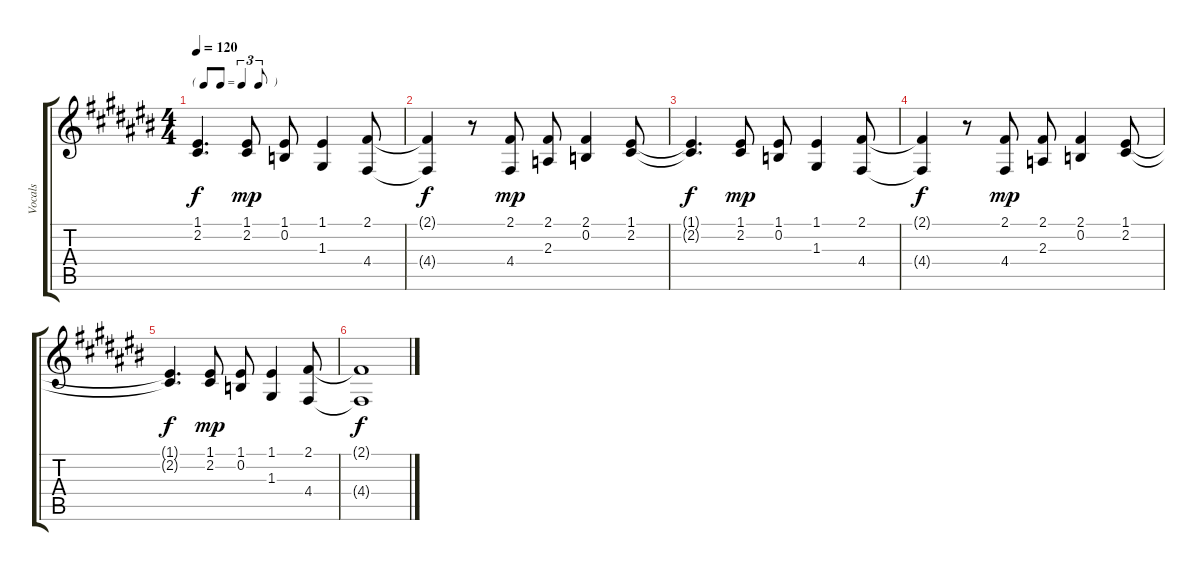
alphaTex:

\track ("Vocals" "Vocals") {mute instrument pad4choir}
\staff {score tabs}
\tuning (E4 B3 G3 D3 A2 E2) {hide}
\ts (4 4)
\tf triplet8th
\tempo 120
\clef g2
\ks c#
(1.1{t} 2.2{t}).4{d dy f} (1.1 2.2).8{dy mp} (1.1 0.2).8 (1.1 1.3).4 (2.1 4.4).8 |
(2.1{t} 4.4{t}).4{dy f} r.8 (2.1 4.4).8{dy mp} (2.1 2.3).8 (2.1 0.2).4 (1.1 2.2).8 |
(1.1{t} 2.2{t}).4{d dy f} (1.1 2.2).8{dy mp} (1.1 0.2).8 (1.1 1.3).4 (2.1 4.4).8 |
(2.1{t} 4.4{t}).4{dy f} r.8 (2.1 4.4).8{dy mp} (2.1 2.3).8 (2.1 0.2).4 (1.1 2.2).8 |
(1.1{t} 2.2{t}).4{d dy f} (1.1 2.2).8{dy mp} (1.1 0.2).8 (1.1 1.3).4 (2.1 4.4).8 |
(2.1{t} 4.4{t}).1{dy f}
